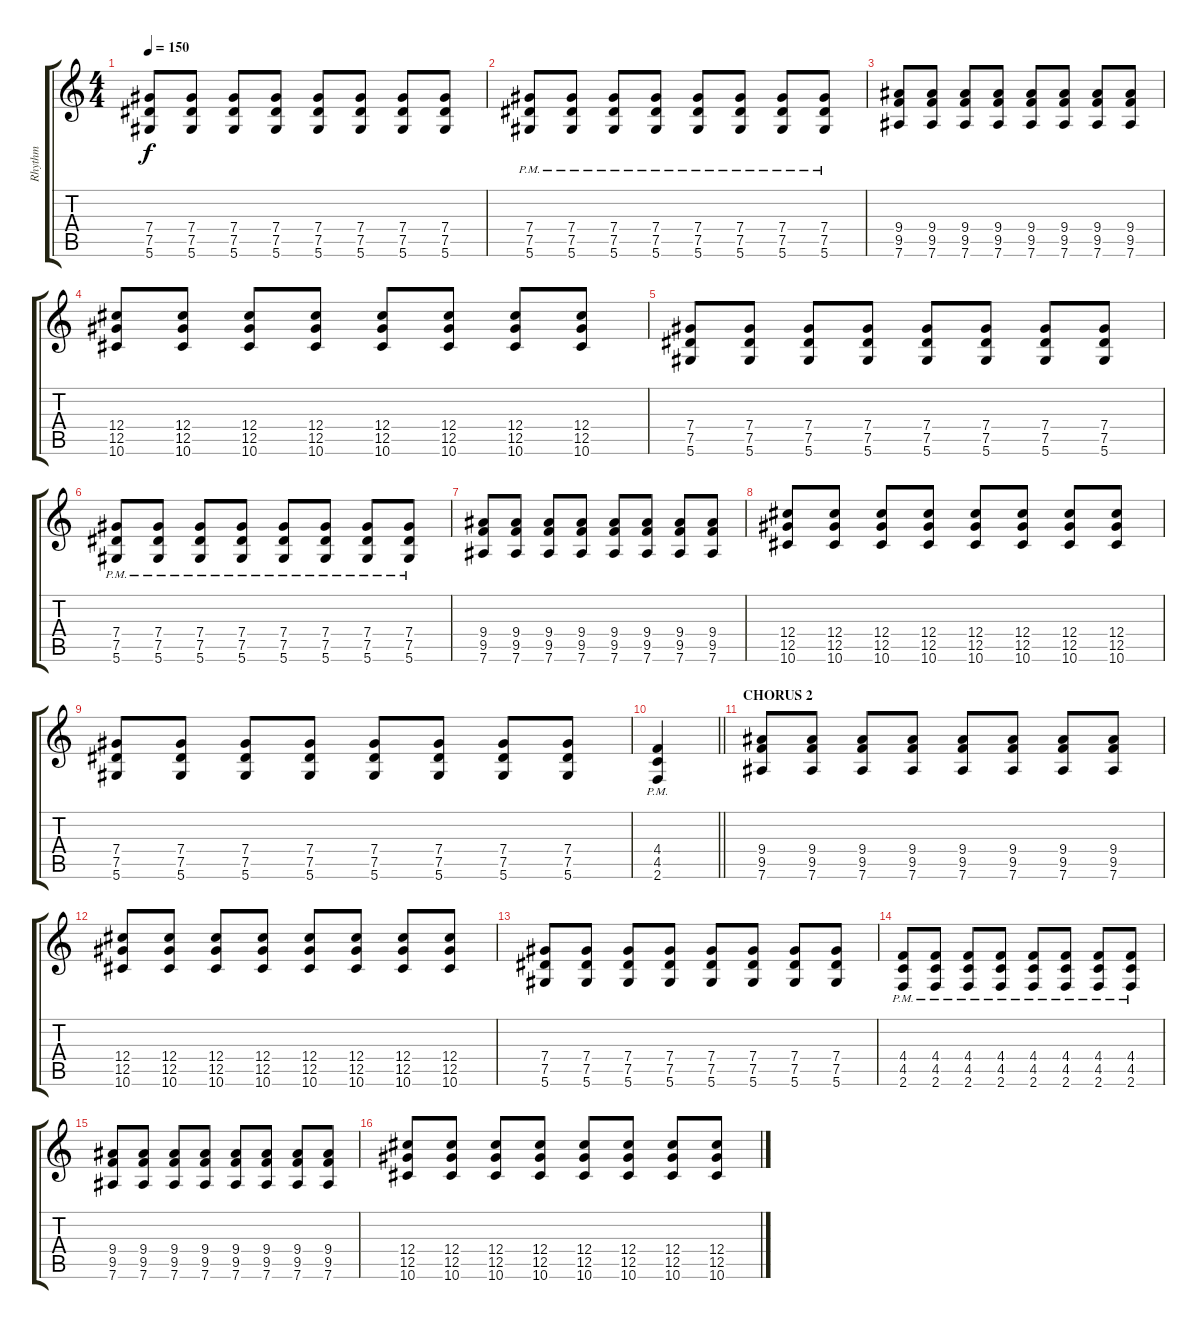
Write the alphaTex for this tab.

\track ("Rhythm" "Rhythm") {instrument distortionguitar}
\staff {score tabs}
\tuning (Eb4 Bb3 Gb3 Db3 Ab2 Eb2) {hide}
\ts (4 4)
\tempo 150
\clef g2
\ks c
(7.4 7.5 5.6).8{dy f} (7.4 7.5 5.6).8 (7.4 7.5 5.6).8 (7.4 7.5 5.6).8 (7.4 7.5 5.6).8 (7.4 7.5 5.6).8 (7.4 7.5 5.6).8 (7.4 7.5 5.6).8 |
(7.4{pm} 7.5{pm} 5.6{pm}).8 (7.4{pm} 7.5{pm} 5.6{pm}).8 (7.4{pm} 7.5{pm} 5.6{pm}).8 (7.4{pm} 7.5{pm} 5.6{pm}).8 (7.4{pm} 7.5{pm} 5.6{pm}).8 (7.4{pm} 7.5{pm} 5.6{pm}).8 (7.4{pm} 7.5{pm} 5.6{pm}).8 (7.4{pm} 7.5{pm} 5.6{pm}).8 |
(9.4 9.5 7.6).8 (9.4 9.5 7.6).8 (9.4 9.5 7.6).8 (9.4 9.5 7.6).8 (9.4 9.5 7.6).8 (9.4 9.5 7.6).8 (9.4 9.5 7.6).8 (9.4 9.5 7.6).8 |
(12.4 12.5 10.6).8 (12.4 12.5 10.6).8 (12.4 12.5 10.6).8 (12.4 12.5 10.6).8 (12.4 12.5 10.6).8 (12.4 12.5 10.6).8 (12.4 12.5 10.6).8 (12.4 12.5 10.6).8 |
(7.4 7.5 5.6).8 (7.4 7.5 5.6).8 (7.4 7.5 5.6).8 (7.4 7.5 5.6).8 (7.4 7.5 5.6).8 (7.4 7.5 5.6).8 (7.4 7.5 5.6).8 (7.4 7.5 5.6).8 |
(7.4{pm} 7.5{pm} 5.6{pm}).8 (7.4{pm} 7.5{pm} 5.6{pm}).8 (7.4{pm} 7.5{pm} 5.6{pm}).8 (7.4{pm} 7.5{pm} 5.6{pm}).8 (7.4{pm} 7.5{pm} 5.6{pm}).8 (7.4{pm} 7.5{pm} 5.6{pm}).8 (7.4{pm} 7.5{pm} 5.6{pm}).8 (7.4{pm} 7.5{pm} 5.6{pm}).8 |
(9.4 9.5 7.6).8 (9.4 9.5 7.6).8 (9.4 9.5 7.6).8 (9.4 9.5 7.6).8 (9.4 9.5 7.6).8 (9.4 9.5 7.6).8 (9.4 9.5 7.6).8 (9.4 9.5 7.6).8 |
(12.4 12.5 10.6).8 (12.4 12.5 10.6).8 (12.4 12.5 10.6).8 (12.4 12.5 10.6).8 (12.4 12.5 10.6).8 (12.4 12.5 10.6).8 (12.4 12.5 10.6).8 (12.4 12.5 10.6).8 |
(7.4 7.5 5.6).8 (7.4 7.5 5.6).8 (7.4 7.5 5.6).8 (7.4 7.5 5.6).8 (7.4 7.5 5.6).8 (7.4 7.5 5.6).8 (7.4 7.5 5.6).8 (7.4 7.5 5.6).8 |
\barLineRight lightlight
(4.4{pm} 4.5{pm} 2.6{pm}).4 |
\section ("" "CHORUS 2")
(9.4 9.5 7.6).8 (9.4 9.5 7.6).8 (9.4 9.5 7.6).8 (9.4 9.5 7.6).8 (9.4 9.5 7.6).8 (9.4 9.5 7.6).8 (9.4 9.5 7.6).8 (9.4 9.5 7.6).8 |
(12.4 12.5 10.6).8 (12.4 12.5 10.6).8 (12.4 12.5 10.6).8 (12.4 12.5 10.6).8 (12.4 12.5 10.6).8 (12.4 12.5 10.6).8 (12.4 12.5 10.6).8 (12.4 12.5 10.6).8 |
(7.4 7.5 5.6).8 (7.4 7.5 5.6).8 (7.4 7.5 5.6).8 (7.4 7.5 5.6).8 (7.4 7.5 5.6).8 (7.4 7.5 5.6).8 (7.4 7.5 5.6).8 (7.4 7.5 5.6).8 |
(4.4{pm} 4.5{pm} 2.6{pm}).8 (4.4{pm} 4.5{pm} 2.6{pm}).8 (4.4{pm} 4.5{pm} 2.6{pm}).8 (4.4{pm} 4.5{pm} 2.6{pm}).8 (4.4{pm} 4.5{pm} 2.6{pm}).8 (4.4{pm} 4.5{pm} 2.6{pm}).8 (4.4{pm} 4.5{pm} 2.6{pm}).8 (4.4{pm} 4.5{pm} 2.6{pm}).8 |
(9.4 9.5 7.6).8 (9.4 9.5 7.6).8 (9.4 9.5 7.6).8 (9.4 9.5 7.6).8 (9.4 9.5 7.6).8 (9.4 9.5 7.6).8 (9.4 9.5 7.6).8 (9.4 9.5 7.6).8 |
(12.4 12.5 10.6).8 (12.4 12.5 10.6).8 (12.4 12.5 10.6).8 (12.4 12.5 10.6).8 (12.4 12.5 10.6).8 (12.4 12.5 10.6).8 (12.4 12.5 10.6).8 (12.4 12.5 10.6).8
